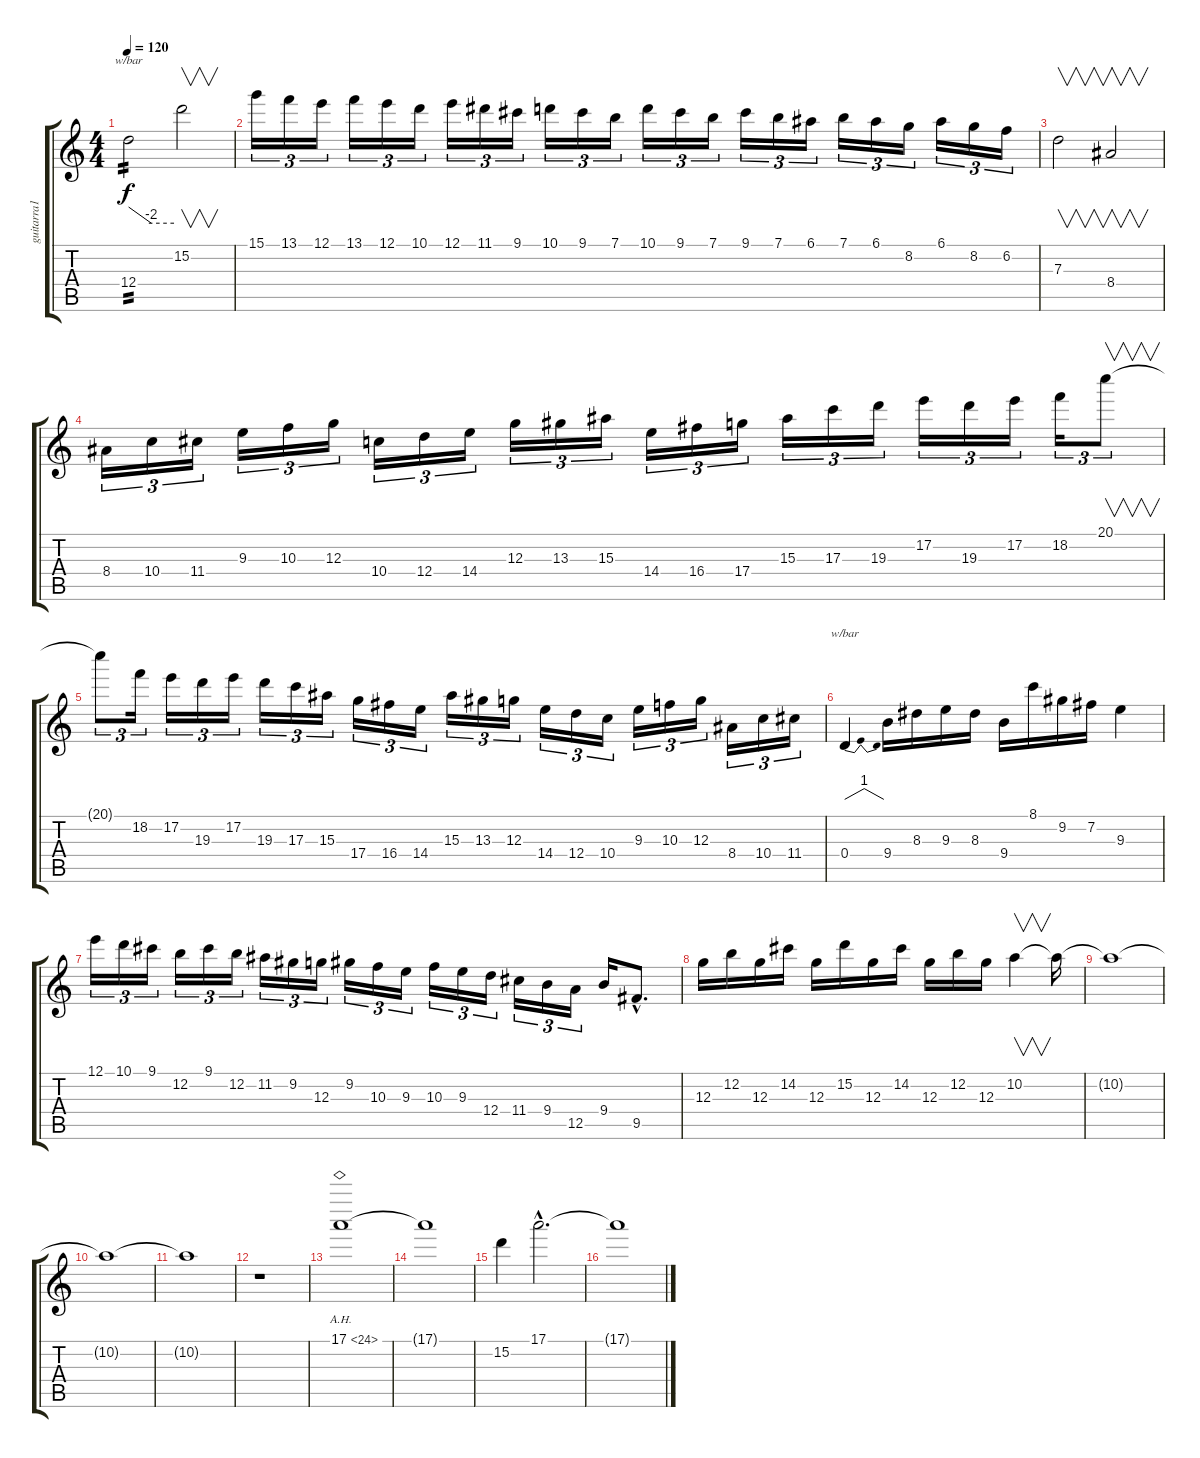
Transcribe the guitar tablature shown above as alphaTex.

\track ("guitarra1" "guitarra1") {instrument overdrivenguitar}
\staff {score tabs}
\tuning (E4 B3 G3 D3 A2 E2) {hide}
\ts (4 4)
\tempo 120
\clef g2
\ks c
12.4.2{tbe (custom default 0 0 30 -8 60 -8) tp 2 dy f volume 16} 15.2.2{v} |
15.1.16{tu (3 2)} 13.1.16{tu (3 2)} 12.1.16{tu (3 2)} 13.1.16{tu (3 2)} 12.1.16{tu (3 2)} 10.1.16{tu (3 2)} 12.1.16{tu (3 2)} 11.1.16{tu (3 2)} 9.1.16{tu (3 2)} 10.1.16{tu (3 2)} 9.1.16{tu (3 2)} 7.1.16{tu (3 2)} 10.1.16{tu (3 2)} 9.1.16{tu (3 2)} 7.1.16{tu (3 2)} 9.1.16{tu (3 2)} 7.1.16{tu (3 2)} 6.1.16{tu (3 2)} 7.1.16{tu (3 2)} 6.1.16{tu (3 2)} 8.2.16{tu (3 2)} 6.1.16{tu (3 2)} 8.2.16{tu (3 2)} 6.2.16{tu (3 2)} |
7.3.2{v} 8.4.2{v} |
8.4.16{tu (3 2)} 10.4.16{tu (3 2)} 11.4.16{tu (3 2)} 9.3.16{tu (3 2)} 10.3.16{tu (3 2)} 12.3.16{tu (3 2)} 10.4.16{tu (3 2)} 12.4.16{tu (3 2)} 14.4.16{tu (3 2)} 12.3.16{tu (3 2)} 13.3.16{tu (3 2)} 15.3.16{tu (3 2)} 14.4.16{tu (3 2)} 16.4.16{tu (3 2)} 17.4.16{tu (3 2)} 15.3.16{tu (3 2)} 17.3.16{tu (3 2)} 19.3.16{tu (3 2)} 17.2.16{tu (3 2)} 19.3.16{tu (3 2)} 17.2.16{tu (3 2)} 18.2.16{tu (3 2)} 20.1.8{v tu (3 2)} |
20.1{t}.8{tu (3 2)} 18.2.16{tu (3 2)} 17.2.16{tu (3 2)} 19.3.16{tu (3 2)} 17.2.16{tu (3 2)} 19.3.16{tu (3 2)} 17.3.16{tu (3 2)} 15.3.16{tu (3 2)} 17.4.16{tu (3 2)} 16.4.16{tu (3 2)} 14.4.16{tu (3 2)} 15.3.16{tu (3 2)} 13.3.16{tu (3 2)} 12.3.16{tu (3 2)} 14.4.16{tu (3 2)} 12.4.16{tu (3 2)} 10.4.16{tu (3 2)} 9.3.16{tu (3 2)} 10.3.16{tu (3 2)} 12.3.16{tu (3 2)} 8.4.16{tu (3 2)} 10.4.16{tu (3 2)} 11.4.16{tu (3 2)} |
0.4.4{tbe (dip default 0 0 30 4 60 0)} 9.4.16 8.3.16 9.3.16 8.3.16 9.4.16 8.1.16 9.2.16 7.2.16 9.3.4 |
12.1.16{tu (3 2)} 10.1.16{tu (3 2)} 9.1.16{tu (3 2)} 12.2.16{tu (3 2)} 9.1.16{tu (3 2)} 12.2.16{tu (3 2)} 11.2.16{tu (3 2)} 9.2.16{tu (3 2)} 12.3.16{tu (3 2)} 9.2.16{tu (3 2)} 10.3.16{tu (3 2)} 9.3.16{tu (3 2)} 10.3.16{tu (3 2)} 9.3.16{tu (3 2)} 12.4.16{tu (3 2)} 11.4.16{tu (3 2)} 9.4.16{tu (3 2)} 12.5.16{tu (3 2)} 9.4.16 9.5{hac}.8{d} |
12.3.16 12.2.16 12.3.16 14.2.16 12.3.16 15.2.16 12.3.16 14.2.16 12.3.16 12.2.16 12.3.16 10.2.4{v} 10.2{t}.16 |
10.2{t}.1 |
10.2{t}.1 |
10.2{t}.1 |
r.1 |
17.1{ah 7}.1 |
17.1{t}.1 |
15.2.4 17.1{hac}.2{d} |
17.1{t}.1
